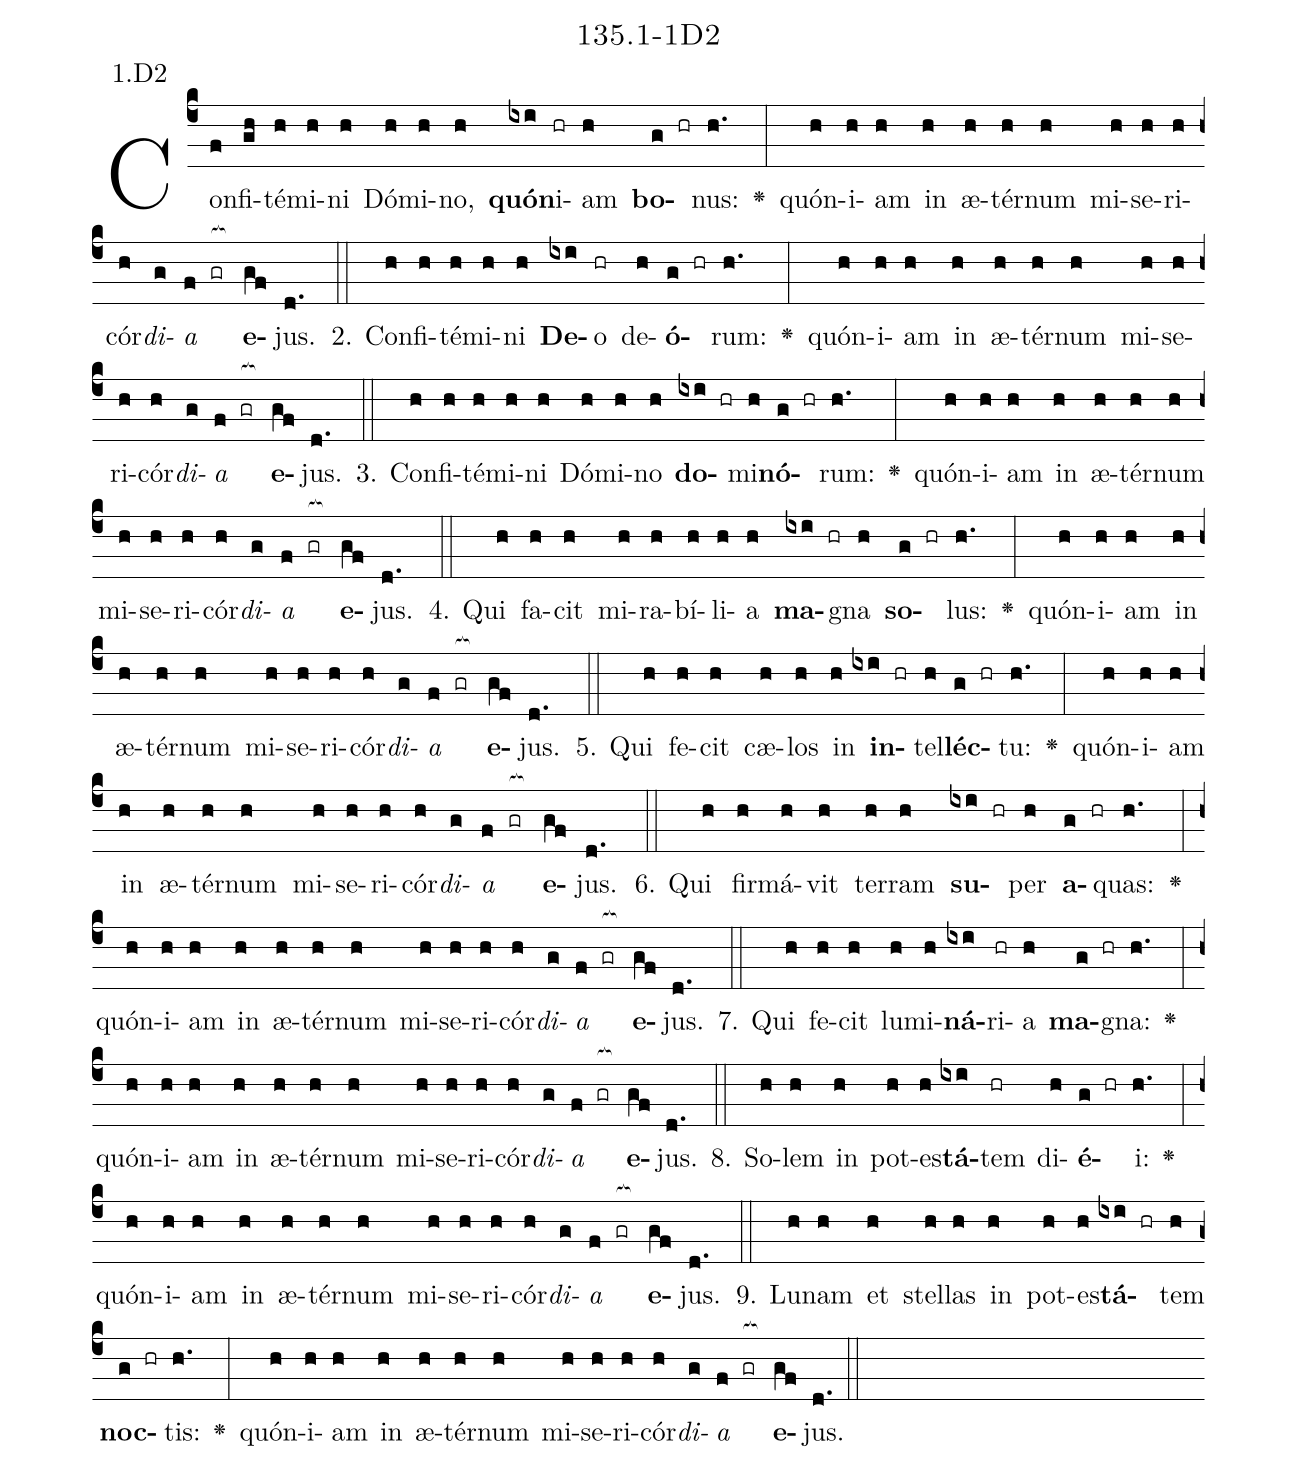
name: 135.1-1D2;
annotation: 1.D2;
%%
(c4)Con(f)fi(gh)té(h)mi(h)ni(h) Dó(h)mi(h)no,(h) <b>quón</b>(ixi)i(hr)am(h) <b>bo</b>(g hr)nus:(h.) <v>\greheightstar</v>(:) quón(h)i(h)am(h) in(h) æ(h)tér(h)num(h) mi(h)se(h)ri(h)cór(h)<i>di</i>(g)<i>a</i>(f gr[ocb:1{]) <b>e</b>(gf[ocb:0}])jus.(d.) (::)
2. Con(h)fi(h)té(h)mi(h)ni(h) <b>De</b>(ixi)o(hr) de(h)<b>ó</b>(g hr)rum:(h.) <v>\greheightstar</v>(:) quón(h)i(h)am(h) in(h) æ(h)tér(h)num(h) mi(h)se(h)ri(h)cór(h)<i>di</i>(g)<i>a</i>(f gr[ocb:1{]) <b>e</b>(gf[ocb:0}])jus.(d.) (::)
3. Con(h)fi(h)té(h)mi(h)ni(h) Dó(h)mi(h)no(h) <b>do</b>(ixi hr)mi(h)<b>nó</b>(g hr)rum:(h.) <v>\greheightstar</v>(:) quón(h)i(h)am(h) in(h) æ(h)tér(h)num(h) mi(h)se(h)ri(h)cór(h)<i>di</i>(g)<i>a</i>(f gr[ocb:1{]) <b>e</b>(gf[ocb:0}])jus.(d.) (::)
4. Qui(h) fa(h)cit(h) mi(h)ra(h)bí(h)li(h)a(h) <b>ma</b>(ixi hr)gna(h) <b>so</b>(g hr)lus:(h.) <v>\greheightstar</v>(:) quón(h)i(h)am(h) in(h) æ(h)tér(h)num(h) mi(h)se(h)ri(h)cór(h)<i>di</i>(g)<i>a</i>(f gr[ocb:1{]) <b>e</b>(gf[ocb:0}])jus.(d.) (::)
5. Qui(h) fe(h)cit(h) cæ(h)los(h) in(h) <b>in</b>(ixi hr)tel(h)<b>léc</b>(g hr)tu:(h.) <v>\greheightstar</v>(:) quón(h)i(h)am(h) in(h) æ(h)tér(h)num(h) mi(h)se(h)ri(h)cór(h)<i>di</i>(g)<i>a</i>(f gr[ocb:1{]) <b>e</b>(gf[ocb:0}])jus.(d.) (::)
6. Qui(h) fir(h)má(h)vit(h) ter(h)ram(h) <b>su</b>(ixi hr)per(h) <b>a</b>(g hr)quas:(h.) <v>\greheightstar</v>(:) quón(h)i(h)am(h) in(h) æ(h)tér(h)num(h) mi(h)se(h)ri(h)cór(h)<i>di</i>(g)<i>a</i>(f gr[ocb:1{]) <b>e</b>(gf[ocb:0}])jus.(d.) (::)
7. Qui(h) fe(h)cit(h) lu(h)mi(h)<b>ná</b>(ixi)ri(hr)a(h) <b>ma</b>(g hr)gna:(h.) <v>\greheightstar</v>(:) quón(h)i(h)am(h) in(h) æ(h)tér(h)num(h) mi(h)se(h)ri(h)cór(h)<i>di</i>(g)<i>a</i>(f gr[ocb:1{]) <b>e</b>(gf[ocb:0}])jus.(d.) (::)
8. So(h)lem(h) in(h) pot(h)es(h)<b>tá</b>(ixi)tem(hr) di(h)<b>é</b>(g hr)i:(h.) <v>\greheightstar</v>(:) quón(h)i(h)am(h) in(h) æ(h)tér(h)num(h) mi(h)se(h)ri(h)cór(h)<i>di</i>(g)<i>a</i>(f gr[ocb:1{]) <b>e</b>(gf[ocb:0}])jus.(d.) (::)
9. Lu(h)nam(h) et(h) stel(h)las(h) in(h) pot(h)es(h)<b>tá</b>(ixi hr)tem(h) <b>noc</b>(g hr)tis:(h.) <v>\greheightstar</v>(:) quón(h)i(h)am(h) in(h) æ(h)tér(h)num(h) mi(h)se(h)ri(h)cór(h)<i>di</i>(g)<i>a</i>(f gr[ocb:1{]) <b>e</b>(gf[ocb:0}])jus.(d.) (::)
